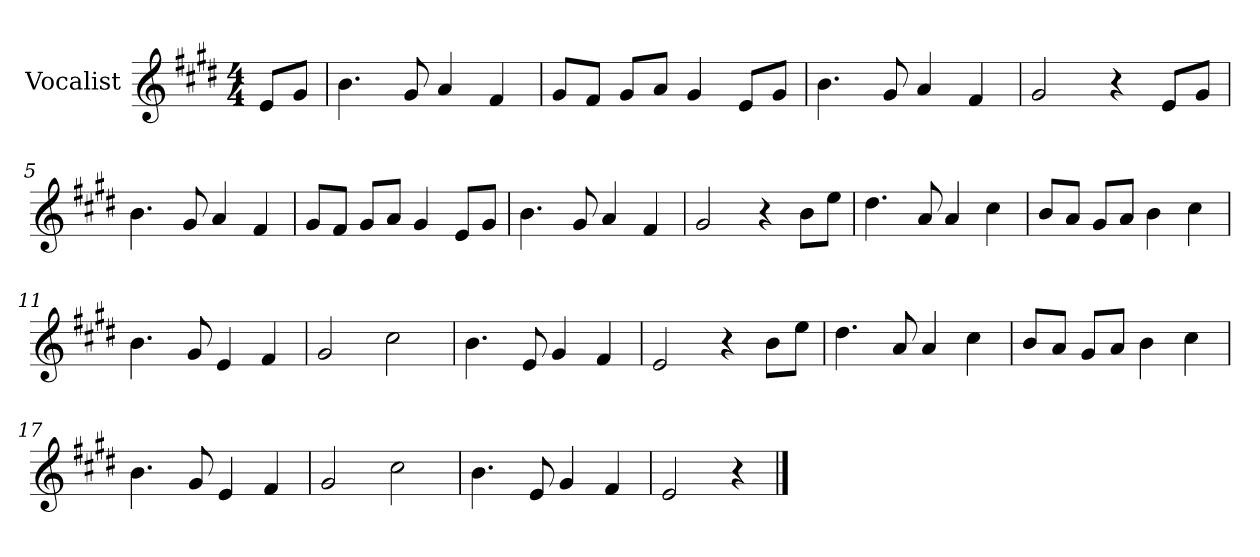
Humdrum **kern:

**kern
*part1
*staff1
*I"Vocalist
*k[f#c#g#d#]
*E:
*M4/4
=
8eL
8g#J
=1
4.b
8g#
4a
4f#
=2
8g#L
8f#J
8g#L
8aJ
4g#
8eL
8g#J
=3
4.b
8g#
4a
4f#
=4
2g#
4r
8eL
8g#J
=5
4.b
8g#
4a
4f#
=6
8g#L
8f#J
8g#L
8aJ
4g#
8eL
8g#J
=7
4.b
8g#
4a
4f#
=8
2g#
4r
8bL
8eeJ
=9
4.dd#
8a
4a
4cc#
=10
8bL
8aJ
8g#L
8aJ
4b
4cc#
=11
4.b
8g#
4e
4f#
=12
2g#
2cc#
=13
4.b
8e
4g#
4f#
=14
2e
4r
8bL
8eeJ
=15
4.dd#
8a
4a
4cc#
=16
8bL
8aJ
8g#L
8aJ
4b
4cc#
=17
4.b
8g#
4e
4f#
=18
2g#
2cc#
=19
4.b
8e
4g#
4f#
=20
2e
4r
==
*-
